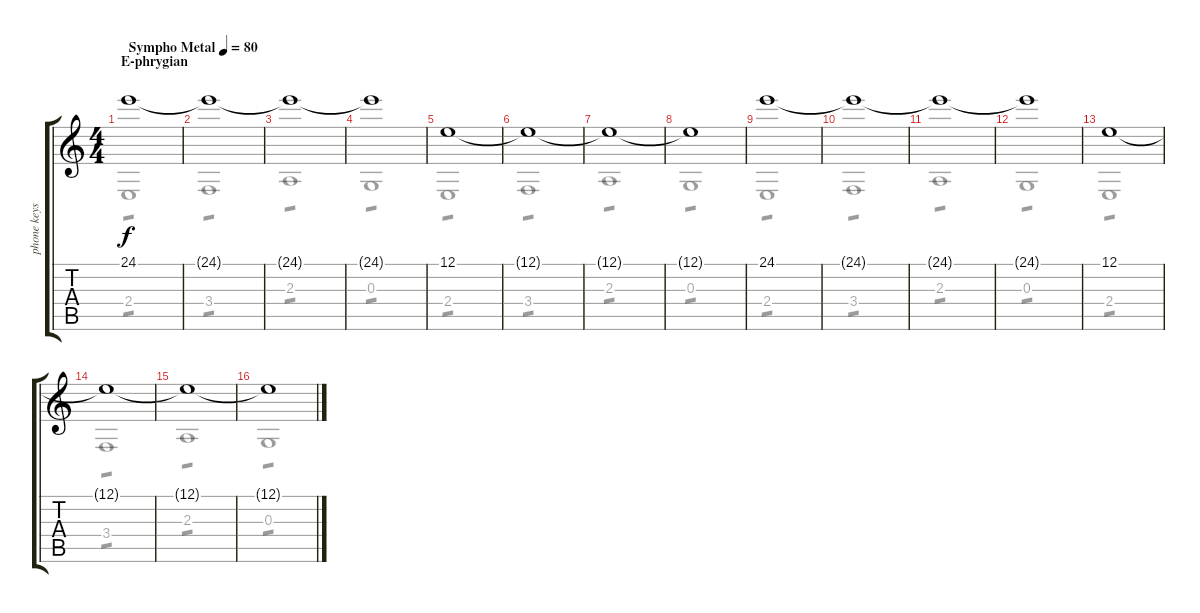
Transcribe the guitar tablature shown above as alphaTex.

\track ("phone keys" "phone keys") {instrument pad3polysynth}
\staff {score tabs}
\tuning (E4 B3 G3 D3 A2 E2) {hide}
\voice
\ts (4 4)
\section ("" "E-phrygian")
\tempo (80 "Sympho Metal")
\clef g2
\ks c
24.1.1{dy f instrument pad3polysynth} |
24.1{t}.1 |
24.1{t}.1 |
24.1{t}.1 |
12.1.1 |
12.1{t}.1 |
12.1{t}.1 |
12.1{t}.1 |
24.1.1{volume 8} |
24.1{t}.1 |
24.1{t}.1 |
24.1{t}.1 |
12.1.1{volume 0} |
12.1{t}.1 |
12.1{t}.1 |
12.1{t}.1
\voice
\clef g2
\ottava regular
\simile none
\ks c
2.4.1{tp 1 dy f} |
3.4.1{tp 1} |
2.3.1{tp 1} |
0.3.1{tp 1} |
2.4.1{tp 1} |
3.4.1{tp 1} |
2.3.1{tp 1} |
0.3.1{tp 1} |
2.4.1{tp 1} |
3.4.1{tp 1} |
2.3.1{tp 1} |
0.3.1{tp 1} |
2.4.1{tp 1} |
3.4.1{tp 1} |
2.3.1{tp 1} |
0.3.1{tp 1}
